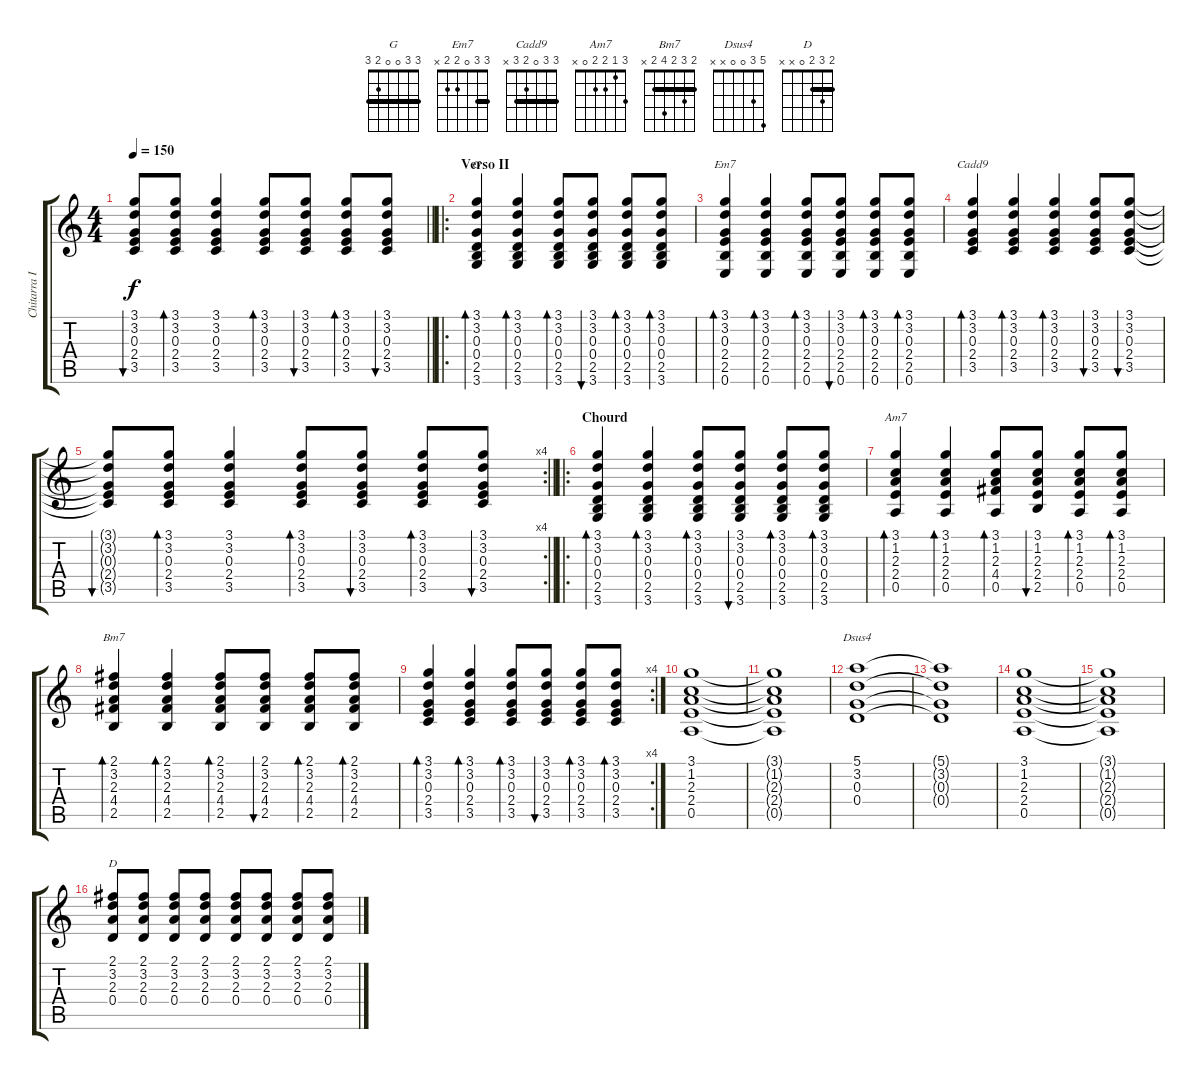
\track ("Chitarra I" "Chitarra I") {instrument acousticguitarsteel}
\staff {score tabs}
\tuning (E4 B3 G3 D3 A2 E2) {hide}
\chord ("G" 3 3 0 0 2 3) {barre 3}
\chord ("Em7" 3 3 0 2 2 x) {barre 3}
\chord ("Cadd9" 3 3 0 2 3 x) {barre 3}
\chord ("Am7" 3 1 2 2 0 x)
\chord ("Bm7" 2 3 2 4 2 x) {barre 2}
\chord ("Dsus4" 5 3 0 0 x x)
\chord ("D" 2 3 2 0 x x) {barre 2}
\ts (4 4)
\tempo 150
\clef g2
\barLineRight lightlight
\ks c
(3.1{t} 3.2{t} 0.3{t} 2.4{t} 3.5{t}).8{bu 120 dy f} (3.1 3.2 0.3 2.4 3.5).8{bd 120} (3.1 3.2 0.3 2.4 3.5).4 (3.1 3.2 0.3 2.4 3.5).8{bd 60} (3.1 3.2 0.3 2.4 3.5).8{bu 60} (3.1 3.2 0.3 2.4 3.5).8{bd 60} (3.1 3.2 0.3 2.4 3.5).8{bu 60} |
\ro
\section ("" "Verso II")
(3.1 3.2 0.3 0.4 2.5 3.6).4{bd 120 ch "G"} (3.1 3.2 0.3 0.4 2.5 3.6).4{bd 60} (3.1 3.2 0.3 0.4 2.5 3.6).8{bd 120} (3.1 3.2 0.3 0.4 2.5 3.6).8{bu 120} (3.1 3.2 0.3 0.4 2.5 3.6).8{bd 120} (3.1 3.2 0.3 0.4 2.5 3.6).8{bd 120} |
(3.1 3.2 0.3 2.4 2.5 0.6).4{bd 120 ch "Em7"} (3.1 3.2 0.3 2.4 2.5 0.6).4{bd 60} (3.1 3.2 0.3 2.4 2.5 0.6).8{bd 120} (3.1 3.2 0.3 2.4 2.5 0.6).8{bu 120} (3.1 3.2 0.3 2.4 2.5 0.6).8{bd 120} (3.1 3.2 0.3 2.4 2.5 0.6).8{bd 120} |
(3.1 3.2 0.3 2.4 3.5).4{bd 120 ch "Cadd9"} (3.1 3.2 0.3 2.4 3.5).4{bd 60} (3.1 3.2 0.3 2.4 3.5).4{bd 120} (3.1 3.2 0.3 2.4 3.5).8{bu 120} (3.1 3.2 0.3 2.4 3.5).8{bu 60} |
\rc 4
\barLineRight lightlight
(3.1{t} 3.2{t} 0.3{t} 2.4{t} 3.5{t}).8{bu 120} (3.1 3.2 0.3 2.4 3.5).8{bd 120} (3.1 3.2 0.3 2.4 3.5).4 (3.1 3.2 0.3 2.4 3.5).8{bd 60} (3.1 3.2 0.3 2.4 3.5).8{bu 60} (3.1 3.2 0.3 2.4 3.5).8{bd 60} (3.1 3.2 0.3 2.4 3.5).8{bu 60} |
\ro
\section ("" "Chourd")
(3.1 3.2 0.3 0.4 2.5 3.6).4{bd 120} (3.1 3.2 0.3 0.4 2.5 3.6).4{bd 60} (3.1 3.2 0.3 0.4 2.5 3.6).8{bd 120} (3.1 3.2 0.3 0.4 2.5 3.6).8{bu 120} (3.1 3.2 0.3 0.4 2.5 3.6).8{bd 120} (3.1 3.2 0.3 0.4 2.5 3.6).8{bd 120} |
(3.1 1.2 2.3 2.4 0.5).4{bd 120 ch "Am7"} (3.1 1.2 2.3 2.4 0.5).4{bd 60} (3.1 1.2 2.3 4.4 0.5).8{bd 120} (3.1 1.2 2.3 2.4 2.5).8{bu 120} (3.1 1.2 2.3 2.4 0.5).8{bd 120} (3.1 1.2 2.3 2.4 0.5).8{bd 120} |
(2.1 3.2 2.3 4.4 2.5).4{bd 120 ch "Bm7"} (2.1 3.2 2.3 4.4 2.5).4{bd 60} (2.1 3.2 2.3 4.4 2.5).8{bd 120} (2.1 3.2 2.3 4.4 2.5).8{bu 120} (2.1 3.2 2.3 4.4 2.5).8{bd 120} (2.1 3.2 2.3 4.4 2.5).8{bd 120} |
\rc 4
(3.1 3.2 0.3 2.4 3.5).4{bd 120} (3.1 3.2 0.3 2.4 3.5).4{bd 60} (3.1 3.2 0.3 2.4 3.5).8{bd 120} (3.1 3.2 0.3 2.4 3.5).8{bu 120} (3.1 3.2 0.3 2.4 3.5).8{bd 120} (3.1 3.2 0.3 2.4 3.5).8{bd 120} |
(3.1 1.2 2.3 2.4 0.5).1 |
(3.1{t} 1.2{t} 2.3{t} 2.4{t} 0.5{t}).1 |
(5.1 3.2 0.3 0.4).1{ch "Dsus4"} |
(5.1{t} 3.2{t} 0.3{t} 0.4{t}).1 |
(3.1 1.2 2.3 2.4 0.5).1 |
(3.1{t} 1.2{t} 2.3{t} 2.4{t} 0.5{t}).1 |
(2.1 3.2 2.3 0.4).8{ch "D"} (2.1 3.2 2.3 0.4).8 (2.1 3.2 2.3 0.4).8 (2.1 3.2 2.3 0.4).8 (2.1 3.2 2.3 0.4).8 (2.1 3.2 2.3 0.4).8 (2.1 3.2 2.3 0.4).8 (2.1 3.2 2.3 0.4).8
